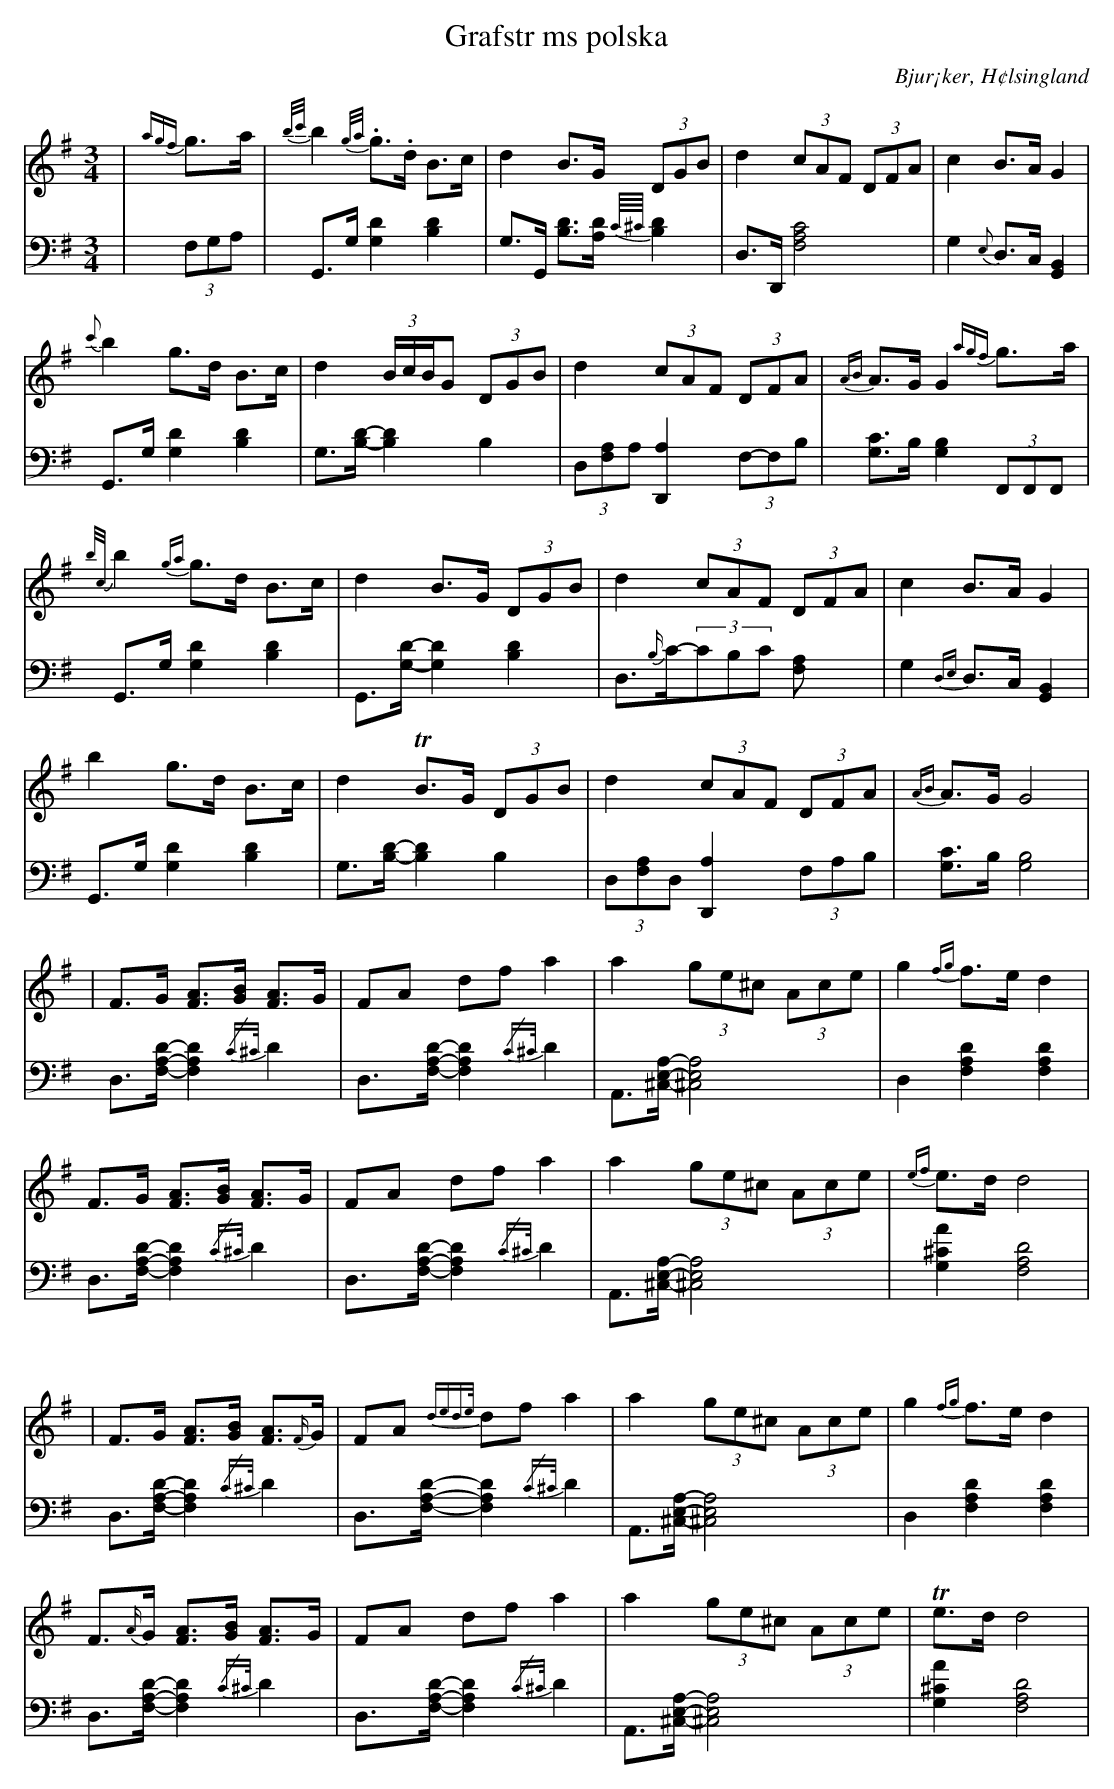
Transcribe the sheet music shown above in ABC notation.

X:1
T: Grafstr ms polska
O: Bjur¡ker, H¢lsingland
M: 3/4
L: 1/8
K: G
V:1
V:2
V: 1
|{agf}g>a|{b/c'/}b2. {g/a/}g.>d B>c|d2 B>G (3DGB|d2 (3cAF (3DFA|c2 B>A G2|
{c'}b2 g>d B>c|d2 (3B/c/B/G (3DGB|d2 (3cAF (3DFA|{AB}A>G G2 {agf}g>a|
{b/c/}b2 {ga}g>d B>c|d2 B>G (3DGB|d2 (3cAF (3DFA|c2 B>A G2|
b2 g>d B>c|d2 TB>G (3DGB|d2 (3cAF (3DFA|{AB}A>G G4|
|F>G [FA]>[GB] [FA]>G |FA df a2 |a2 (3ge^c (3Ace |g2 {fg}f>e d2 |
F>G [FA]>[GB] [FA]>G |FA df a2 |a2 (3ge^c (3Ace |{ef}e>d d4|
|F>G [FA]>[GB] [FA]>{F/}G |FA {dede/}df a2 |a2 (3ge^c (3Ace |g2 {fg}f>e d2 |
F>{A/}G [FA]>[GB] [FA]>G |FA df a2 |a2 (3ge^c (3Ace |Te>d d4|
V:2 clef=bass
|(3F,G,A, | G,,>G, [G,2D2] [B,2D2]|G,>G,, [B,D]>[A,D] {C//^C//}[B,D]2|D,>D,, [F,4A,4C4]| G,2 {E,}D,>C, [G,,2B,,2]|
 G,,>G, [G,2D2] [B,2D2]|G,>[B,D]-[B,2D2] B,2|(3D,[F,A,]A, [D,,2A,2] (3F,-F,B,| [G,C]>B, [G,2B,2](3F,,F,,F,,|
G,,>G, [G,2D2] [B,2D2]|G,,>[G,D]-[G,2D2] [B,2D2]|D,>{B,/}C-(3CB,C [F,2A,]| G,2 {D,E,}D,>C, [G,,2B,,2]|
 G,,>G, [G,2D2] [B,2D2]|G,>[B,D]-[B,2D2] B,2|(3D,[F,A,]D, [D,,2A,2] (3F,A,B,| [G,C]>B, [G,4B,4]|
D,>[F,A,D]-[F,2A,2D2] {/C^C/}D2|D,>[F,A,D]-[F,2A,2D2] {/C^C/}D2| A,,>[^C,E,A,]-[^C,4E,4A,4]|D,2 [F,2A,2D2] [F,2A,2D2] |
D,>[F,A,D]-[F,2A,2D2] {/C^C/}D2| D,>[F,A,D]-[F,2A,2D2] {/C^C/}D2| A,,>[^C,E,A,]-[^C,4E,4A,4]| [G,2A2^C2] [F,4A,4D4]|
D,>[F,A,D]-[F,2A,2D2] {/C^C/}D2|D,>[F,A,D]-[F,2A,2D2] {/C^C/}D2| A,,>[^C,E,A,]-[^C,4E,4A,4]|D,2 [F,2A,2D2] [F,2A,2D2] |
D,>[F,A,D]-[F,2A,2D2] {/C^C/}D2| D,>[F,A,D]-[F,2A,2D2] {/C^C/}D2| A,,>[^C,E,A,]-[^C,4E,4A,4]| [G,2A2^C2] [F,4A,4D4]|
